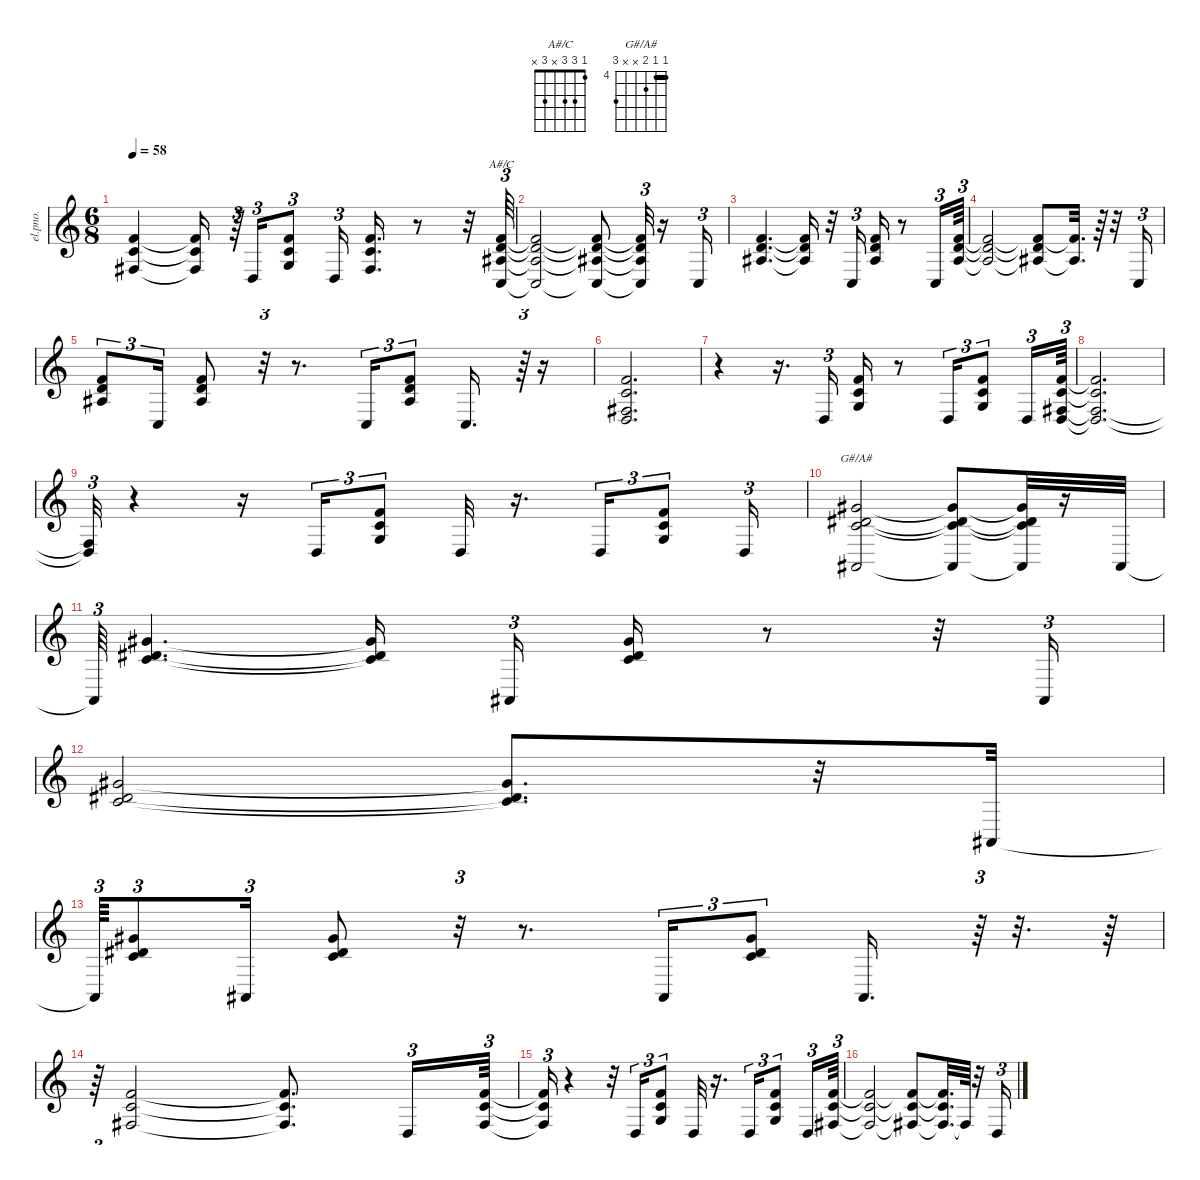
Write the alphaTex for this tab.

\defaultSystemsLayout 4
\hideDynamics
\bracketExtendMode nobrackets
\otherSystemsTrackNameOrientation horizontal
\track ("Rhodes" "el.pno.") {instrument electricpiano1}
\staff {score}
\tuning (E4 B3 G3 D3 A2 E2)
\chord ("A#/C" 1 3 3 x 3 x)
\chord ("G#/A#" 4 4 5 x x 6) {firstfret 4 barre 4}
\ts (6 8)
\tempo 58
\clef g2
\ks c
(1.1{t} 1.2{t} 4.4{t acc #}).4{dy f beam Up} (1.1{t} 1.2{t} 4.4{t acc #}).16{beam Up} r.64{tu (3 2) beam Up} 0.4.16{tu (3 2) beam Up} (1.1 1.2 0.3).8{tu (3 2) beam Up} 0.4.16{tu (3 2) beam Up} (1.1 1.2 4.4{acc #}).16{d beam Up} r.8{beam Up} r.32{beam Up} (1.1 3.2 3.3{acc #} 3.5).64{tu (3 2) ch "A#/C" beam Up} |
(1.1{t} 3.2{t} 3.3{t acc #} 3.5{t}).2{beam Up} (1.1{t} 3.2{t} 3.3{t acc #} 3.5{t}).8{beam Up} (1.1{t} 3.2{t} 3.3{t acc #} 3.5{t}).32{tu (3 2) beam Up} r.16{beam Up} 3.5.16{tu (3 2) beam Up} |
(1.1 3.2 3.3{acc #}).4{d beam Up} (1.1{t} 3.2{t} 3.3{t acc #}).16{beam Up} r.32{beam Up} 3.5.16{tu (3 2) beam Up} (1.1 3.2 3.3{acc #}).16{beam Up} r.8{beam Up} 3.5.16{tu (3 2) beam Up} (1.1 3.2 3.3{acc #}).64{tu (3 2) beam Up} |
(1.1{t} 3.2{t} 3.3{t acc #}).2{beam Up} (1.1{t} 3.2{t} 3.3{t acc #}).8{beam Up} (1.1{t} 3.3{t acc #}).32{d beam Up} r.64{beam Up} r.32{beam Up} 3.5.16{tu (3 2) beam Up} |
(1.1 3.2 3.3{acc #}).8{tu (3 2) beam Up} 3.5.16{tu (3 2) beam Up} (1.1 3.2 3.3{acc #}).8{beam Up} r.32{tu (3 2) beam Up} r.8{d beam Up} 3.5.16{tu (3 2) beam Up} (1.1 3.2 3.3{acc #}).8{tu (3 2) beam Up} 3.5.16{d beam Up} r.64{tu (3 2) beam Up} r.16{beam Up} |
(6.2 5.3 4.4{acc #} 5.5).2{d beam Up} |
r.4{beam Down} r.16{d beam Down} 5.5.16{tu (3 2) beam Up} (6.2 5.3 5.4).16{beam Up} r.8{beam Up} 5.5.16{tu (3 2) beam Up} (6.2 5.3 5.4).8{tu (3 2) beam Up} 5.5.16{tu (3 2) beam Up} (6.2 5.3 4.4{acc #} 5.5).64{tu (3 2) beam Up} |
(6.2{t} 5.3{t} 4.4{t acc #} 5.5{t}).2{d beam Up} |
(4.4{t acc #} 5.5{t}).32{tu (3 2) beam Up} r.4{beam Up} r.16{beam Up} 0.4.16{tu (3 2) beam Up} (1.1 1.2 0.3).8{tu (3 2) beam Up} 0.4.32{beam Up} r.16{d beam Up} 0.4.16{tu (3 2) beam Up} (1.1 1.2 0.3).8{tu (3 2) beam Up} 0.4.16{tu (3 2) beam Up} |
(4.1{acc #} 4.2{acc #} 5.3 6.6{acc #}).2{ch "G#/A#" beam Up} (4.1{t acc #} 4.2{t acc #} 5.3{t} 6.6{t acc #}).8{beam Up} (4.1{t acc #} 4.2{t acc #} 5.3{t} 6.6{t acc #}).32{beam Up} r.16{beam Up} 6.6{acc #}.32{beam Up} |
6.6{t acc #}.64{tu (3 2) beam Up} (4.1{acc #} 4.2{acc #} 5.3).4{d beam Up} (4.1{t acc #} 4.2{t acc #} 5.3{t}).16{beam Up} 6.6{acc #}.16{tu (3 2) beam Up} (4.1{acc #} 4.2{acc #} 5.3).16{beam Up} r.8{beam Up} r.32{beam Up} 6.6{acc #}.16{tu (3 2) beam Up} |
(4.1{acc #} 4.2{acc #} 5.3).2{beam Up} (4.1{t acc #} 4.2{t acc #} 5.3{t}).8{d beam Up} r.32{beam Up} 6.6{acc #}.32{beam Up} |
6.6{t acc #}.64{tu (3 2) beam Up} (4.1{acc #} 4.2{acc #} 5.3).8{tu (3 2) beam Up} 6.6{acc #}.16{tu (3 2) beam Up} (4.1{acc #} 4.2{acc #} 5.3).8{beam Up} r.32{tu (3 2) beam Up} r.8{d beam Up} 6.6{acc #}.16{tu (3 2) beam Up} (4.1{acc #} 4.2{acc #} 5.3).8{tu (3 2) beam Up} 6.6{acc #}.16{d beam Up} r.64{tu (3 2) beam Up} r.32{d beam Up} r.64{beam Up} |
r.64{tu (3 2) beam Down} (6.2 5.3 4.4{acc #}).2{beam Up} (6.2{t} 5.3{t} 4.4{t acc #}).8{d beam Up} 5.5.16{tu (3 2) beam Up} (6.2 5.3 4.4{acc #}).64{tu (3 2) beam Up} |
(6.2{t} 5.3{t} 4.4{t acc #}).16{tu (3 2) beam Up} r.4{beam Up} r.32{beam Up} 5.5.16{tu (3 2) beam Up} (6.2 5.3 5.4).8{tu (3 2) beam Up} 5.5.32{beam Up} r.16{d beam Up} 5.5.16{tu (3 2) beam Up} (6.2 5.3 5.4).8{tu (3 2) beam Up} 5.5.16{tu (3 2) beam Up} (6.2 5.3 4.4{acc #}).64{tu (3 2) beam Up} |
(6.2{t} 5.3{t} 4.4{t acc #}).2{beam Up} (6.2{t} 5.3{t} 4.4{t acc #}).8{beam Up} (6.2{t} 5.3{t} 4.4{t acc #}).32{d beam Up} 4.4{t acc #}.64{beam Up} r.32{beam Up} 5.5.16{tu (3 2) beam Up}
